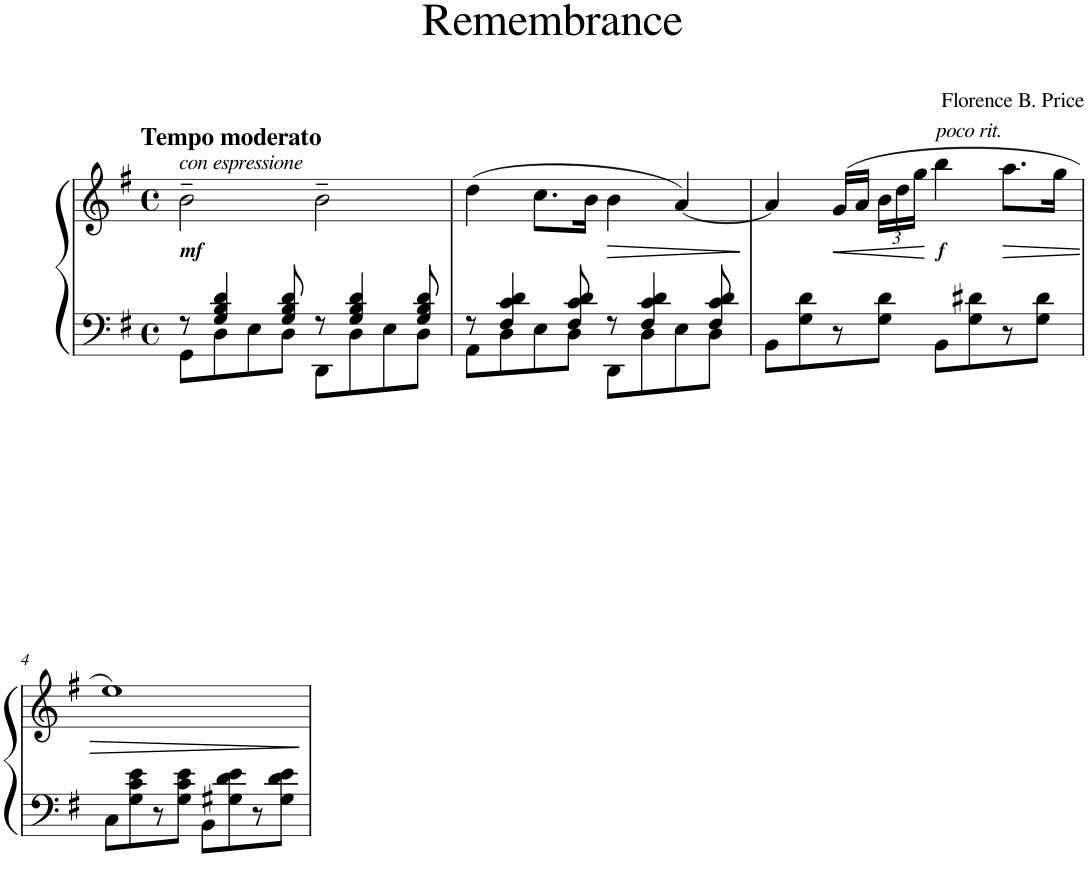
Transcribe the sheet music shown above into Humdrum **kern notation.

**kern	**kern	**dynam
*part1	*part1	*part1
*staff2	*staff1	*staff1/2
*I"Piano	*	*
*I'Pno.	*	*
*clefF4	*clefG2	*
*k[f#]	*k[f#]	*
*M4/4	*M4/4	*
*met(c)	*met(c)	*
=1	=1	=1
*^	*	*
!	!	!LO:TX:a:i:t=con espressione	!
!	!	!LO:TX:a:B:t=Tempo moderato	!
!	!	!LO:TX:b:Bi:t=mf	!
8r	8GG\L	2b~\	.
4G/ 4B/ 4d/	8D\	.	.
.	8E\	.	.
8G/ 8B/ 8d/	8D\J	.	.
8r	8DD\L	2b~\	.
4G/ 4B/ 4d/	8D\	.	.
.	8E\	.	.
8G/ 8B/ 8d/	8D\J	.	.
=2	=2	=2	=2
8r	8AA\L	(4dd\	.
4F#/ 4c/ 4d/	8D\	.	.
.	8E\	8.cc\L	.
8F#/ 8c/ 8d/	8D\J	.	.
.	.	16b\Jk	.
!	!	!	!LO:HP:b
8r	8DD\L	4b\	>
4F#/ 4c/ 4d/	8D\	.	.
.	8E\	[4a/)	.
8F#/ 8c/ 8d/	8D\J	.	.
*v	*v	*	*
.	.	]
=3	=3	=3
8BB\L	4a/]	.
8G\ 8d\	.	.
!	!	!LO:HP:b
8r	(16g/LL	<
.	16a/JJ	.
*	*Xbrackettup	*
8G\ 8d\J	24b\LL	.
.	24dd\	.
.	24gg\JJ	.
!	!LO:TX:a:i:t=poco rit.	!
!	!LO:TX:b:Bi:t=f	!
8BB\L	4bb\	[
8G\ 8d#X\	.	.
!	!	!LO:HP:b
8r	8.aa\L	>
8G\ 8d#\J	.	.
.	16gg\Jk	.
!!LO:LB:g=z
=4	=4	=4
8C\L	1ee)	.
8G\ 8c\ 8e\	.	.
8r	.	.
8G\ 8c\ 8e\J	.	.
8BB\L	.	.
8G#X\ 8d\ 8e\	.	.
8r	.	.
8G#\ 8d\ 8e\J	.	.
.	.	]
=	=	=
*-	*-	*-
